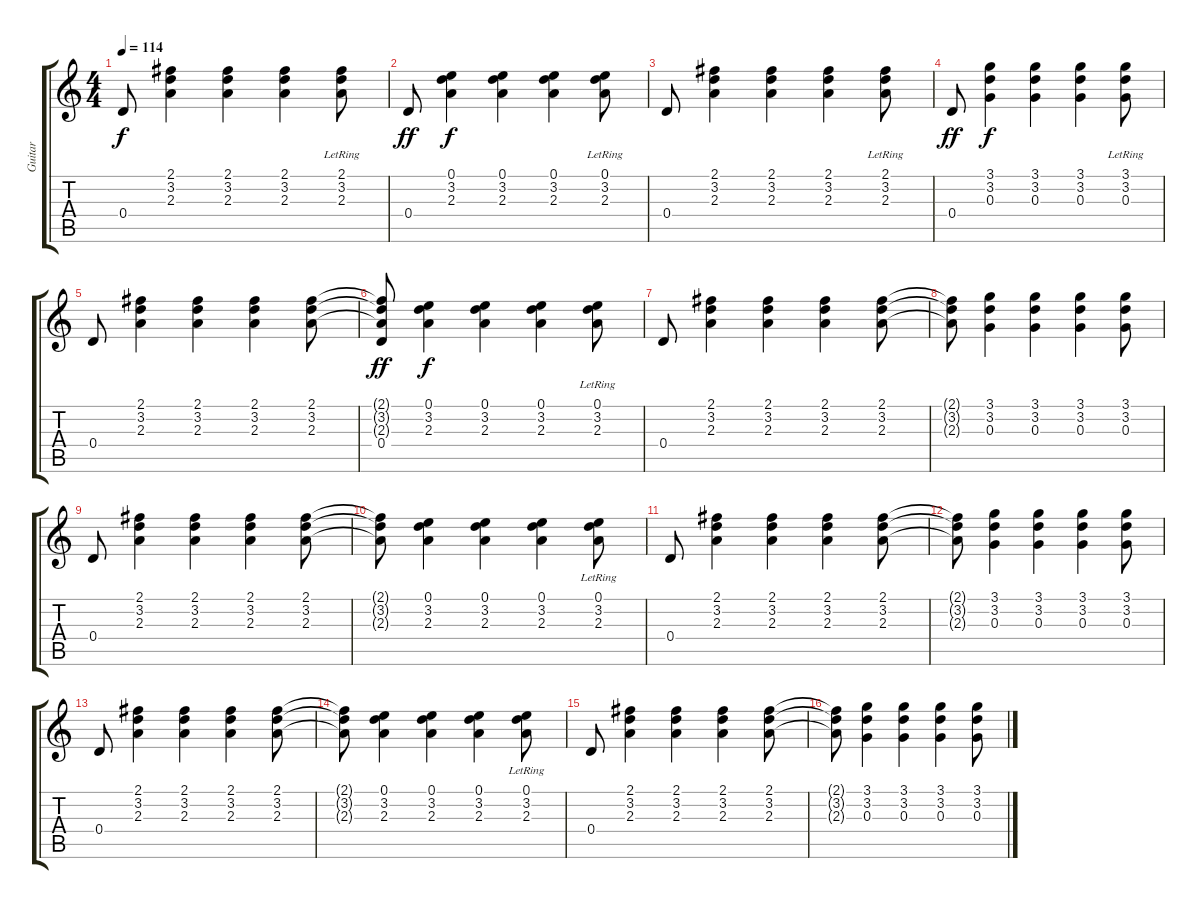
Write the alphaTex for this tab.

\track ("Guitar" "Guitar") {instrument distortionguitar}
\staff {score tabs}
\tuning (E4 B3 G3 D3 A2 E2) {hide}
\ts (4 4)
\tempo 114
\clef g2
\ks c
0.4.8{dy f volume 6 instrument electricguitarclean} (2.1 3.2 2.3).4 (2.1 3.2 2.3).4 (2.1 3.2 2.3).4 (2.1{lr} 3.2{lr} 2.3{lr}).8 |
0.4.8{dy ff} (0.1 3.2 2.3).4{dy f} (0.1 3.2 2.3).4 (0.1 3.2 2.3).4 (0.1{lr} 3.2{lr} 2.3{lr}).8 |
0.4.8 (2.1 3.2 2.3).4 (2.1 3.2 2.3).4 (2.1 3.2 2.3).4 (2.1{lr} 3.2{lr} 2.3{lr}).8 |
0.4.8{dy ff} (3.1 3.2 0.3).4{dy f} (3.1 3.2 0.3).4 (3.1 3.2 0.3).4 (3.1{lr} 3.2{lr} 0.3{lr}).8 |
0.4.8 (2.1 3.2 2.3).4 (2.1 3.2 2.3).4 (2.1 3.2 2.3).4 (2.1 3.2 2.3).8 |
(2.1{t} 3.2{t} 2.3{t} 0.4).8{dy ff} (0.1 3.2 2.3).4{dy f} (0.1 3.2 2.3).4 (0.1 3.2 2.3).4 (0.1{lr} 3.2{lr} 2.3{lr}).8 |
0.4.8 (2.1 3.2 2.3).4 (2.1 3.2 2.3).4 (2.1 3.2 2.3).4 (2.1 3.2 2.3).8 |
(2.1{t} 3.2{t} 2.3{t}).8 (3.1 3.2 0.3).4 (3.1 3.2 0.3).4 (3.1 3.2 0.3).4 (3.1 3.2 0.3).8 |
0.4.8 (2.1 3.2 2.3).4 (2.1 3.2 2.3).4 (2.1 3.2 2.3).4 (2.1 3.2 2.3).8 |
(2.1{t} 3.2{t} 2.3{t}).8 (0.1 3.2 2.3).4 (0.1 3.2 2.3).4 (0.1 3.2 2.3).4 (0.1{lr} 3.2{lr} 2.3{lr}).8 |
0.4.8 (2.1 3.2 2.3).4 (2.1 3.2 2.3).4 (2.1 3.2 2.3).4 (2.1 3.2 2.3).8 |
(2.1{t} 3.2{t} 2.3{t}).8 (3.1 3.2 0.3).4 (3.1 3.2 0.3).4 (3.1 3.2 0.3).4 (3.1 3.2 0.3).8 |
0.4.8 (2.1 3.2 2.3).4 (2.1 3.2 2.3).4 (2.1 3.2 2.3).4 (2.1 3.2 2.3).8 |
(2.1{t} 3.2{t} 2.3{t}).8 (0.1 3.2 2.3).4 (0.1 3.2 2.3).4 (0.1 3.2 2.3).4 (0.1{lr} 3.2{lr} 2.3{lr}).8 |
0.4.8 (2.1 3.2 2.3).4 (2.1 3.2 2.3).4 (2.1 3.2 2.3).4 (2.1 3.2 2.3).8 |
(2.1{t} 3.2{t} 2.3{t}).8 (3.1 3.2 0.3).4 (3.1 3.2 0.3).4 (3.1 3.2 0.3).4 (3.1 3.2 0.3).8
